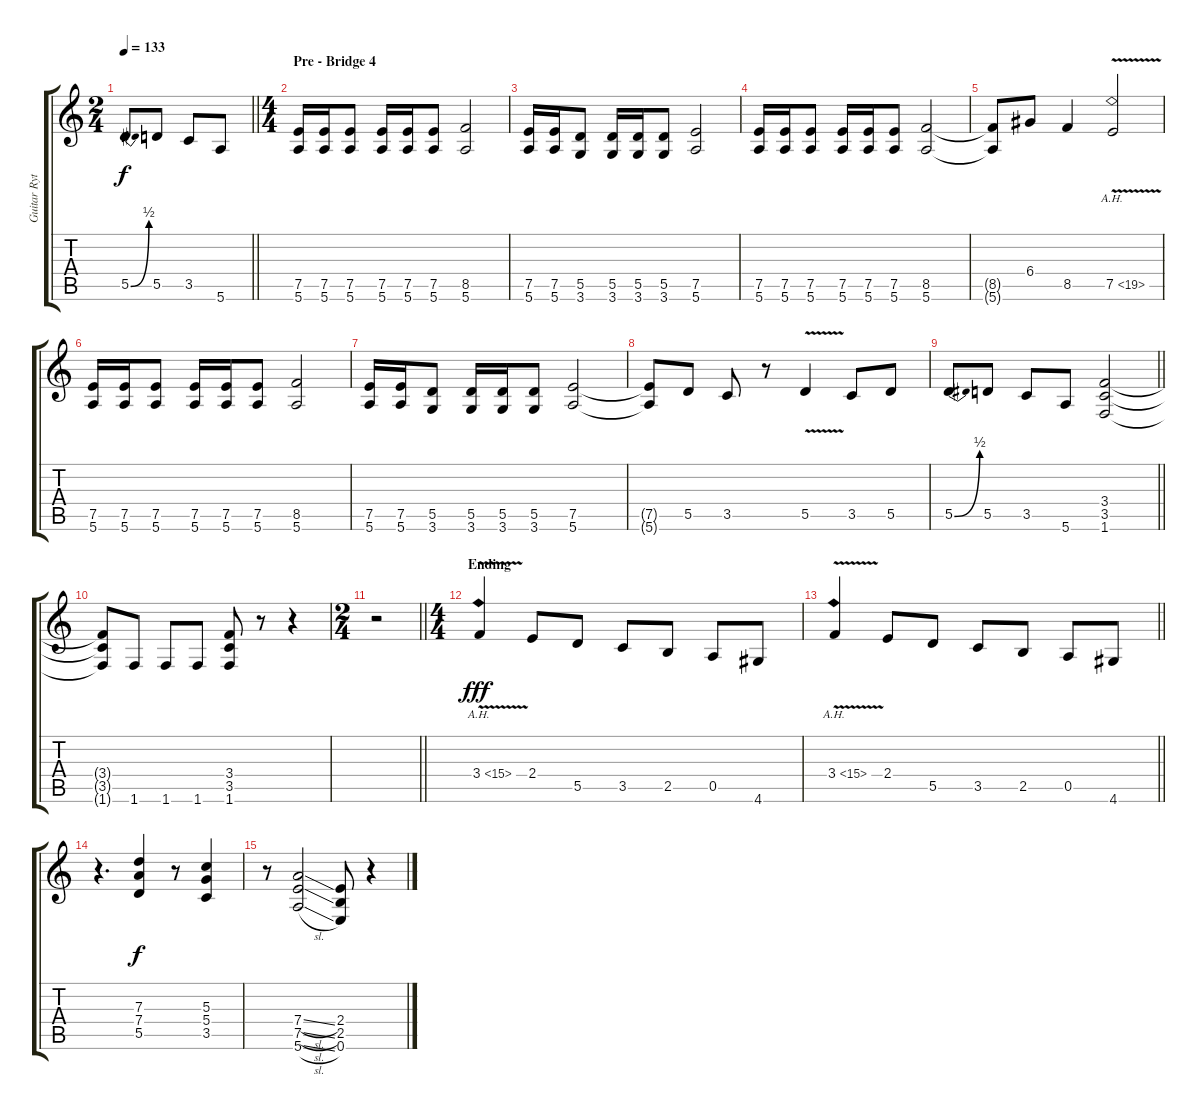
\track ("Guitar Rythm 2" "Guitar Ryt") {instrument overdrivenguitar}
\staff {score tabs}
\tuning (E4 B3 G3 D3 A2 E2) {hide}
\ts (2 4)
\tempo 133
\clef g2
\barLineRight lightlight
\ks c
5.5{be (bend 0 0 60 2)}.8{dy f} 5.5.8 3.5.8 5.6.8 |
\ts (4 4)
\section ("" "Pre - Bridge 4")
(7.5 5.6).16 (7.5 5.6).16 (7.5 5.6).8 (7.5 5.6).16 (7.5 5.6).16 (7.5 5.6).8 (8.5 5.6).2 |
(7.5 5.6).16 (7.5 5.6).16 (5.5 3.6).8 (5.5 3.6).16 (5.5 3.6).16 (5.5 3.6).8 (7.5 5.6).2 |
(7.5 5.6).16 (7.5 5.6).16 (7.5 5.6).8 (7.5 5.6).16 (7.5 5.6).16 (7.5 5.6).8 (8.5 5.6).2 |
(8.5{t} 5.6{t}).8 6.4.8 8.5.4 7.5{ah 12 v}.2 |
(7.5 5.6).16 (7.5 5.6).16 (7.5 5.6).8 (7.5 5.6).16 (7.5 5.6).16 (7.5 5.6).8 (8.5 5.6).2 |
(7.5 5.6).16 (7.5 5.6).16 (5.5 3.6).8 (5.5 3.6).16 (5.5 3.6).16 (5.5 3.6).8 (7.5 5.6).2 |
(7.5{t} 5.6{t}).8 5.5.8 3.5.8 r.8 5.5{v}.4 3.5.8 5.5.8 |
\barLineRight lightlight
5.5{be (bend 0 0 60 2)}.8 5.5.8 3.5.8 5.6.8 (3.4 3.5 1.6).2 |
(3.4{t} 3.5{t} 1.6{t}).8 1.6.8 1.6.8 1.6.8 (3.4 3.5 1.6).8 r.8 r.4 |
\ts (2 4)
\barLineRight lightlight
r.2 |
\ts (4 4)
\section ("" "Ending")
3.4{ah 12 v}.4{dy fff} 2.4.8 5.5.8 3.5.8 2.5.8 0.5.8 4.6.8 |
\barLineRight lightlight
3.4{ah 12 v}.4 2.4.8 5.5.8 3.5.8 2.5.8 0.5.8 4.6.8 |
r.4{d} (7.3 7.4 5.5).4{dy f} r.8 (5.3 5.4 3.5).4 |
r.8 (7.4{sl} 7.5{sl} 5.6{sl}).2 (2.4 2.5 0.6).8{volume 0} r.4
